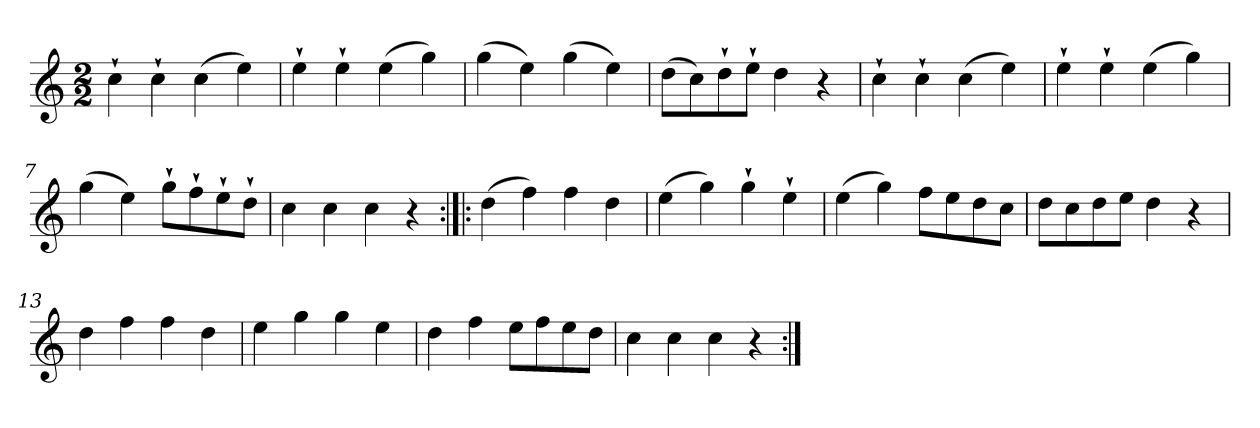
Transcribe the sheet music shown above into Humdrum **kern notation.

**kern
*part1
*staff1
*clefG2
*k[]
*C:
*M2/2
*MM120
=1
4cc`
4cc`
(4cc
4ee)
=2
4ee`
4ee`
(4ee
4gg)
=3
(4gg
4ee)
(4gg
4ee)
=4
(8dd\L
8cc\)
8dd`\
8ee`\J
4dd
4r
=5
4cc`
4cc`
(4cc
4ee)
=6
4ee`
4ee`
(4ee
4gg)
=7
(4gg
4ee)
8gg`\L
8ff`\
8ee`\
8dd`\J
=8
4cc
4cc
4cc
4r
=9:|!|:
(4dd
4ff)
4ff
4dd
=10
(4ee
4gg)
4gg`
4ee`
=11
(4ee
4gg)
8ff\L
8ee\
8dd\
8cc\J
=12
8dd\L
8cc\
8dd\
8ee\J
4dd
4r
=13
4dd
4ff
4ff
4dd
=14
4ee
4gg
4gg
4ee
=15
4dd
4ff
8ee\L
8ff\
8ee\
8dd\J
=16
4cc
4cc
4cc
4r
=:|!
*-
